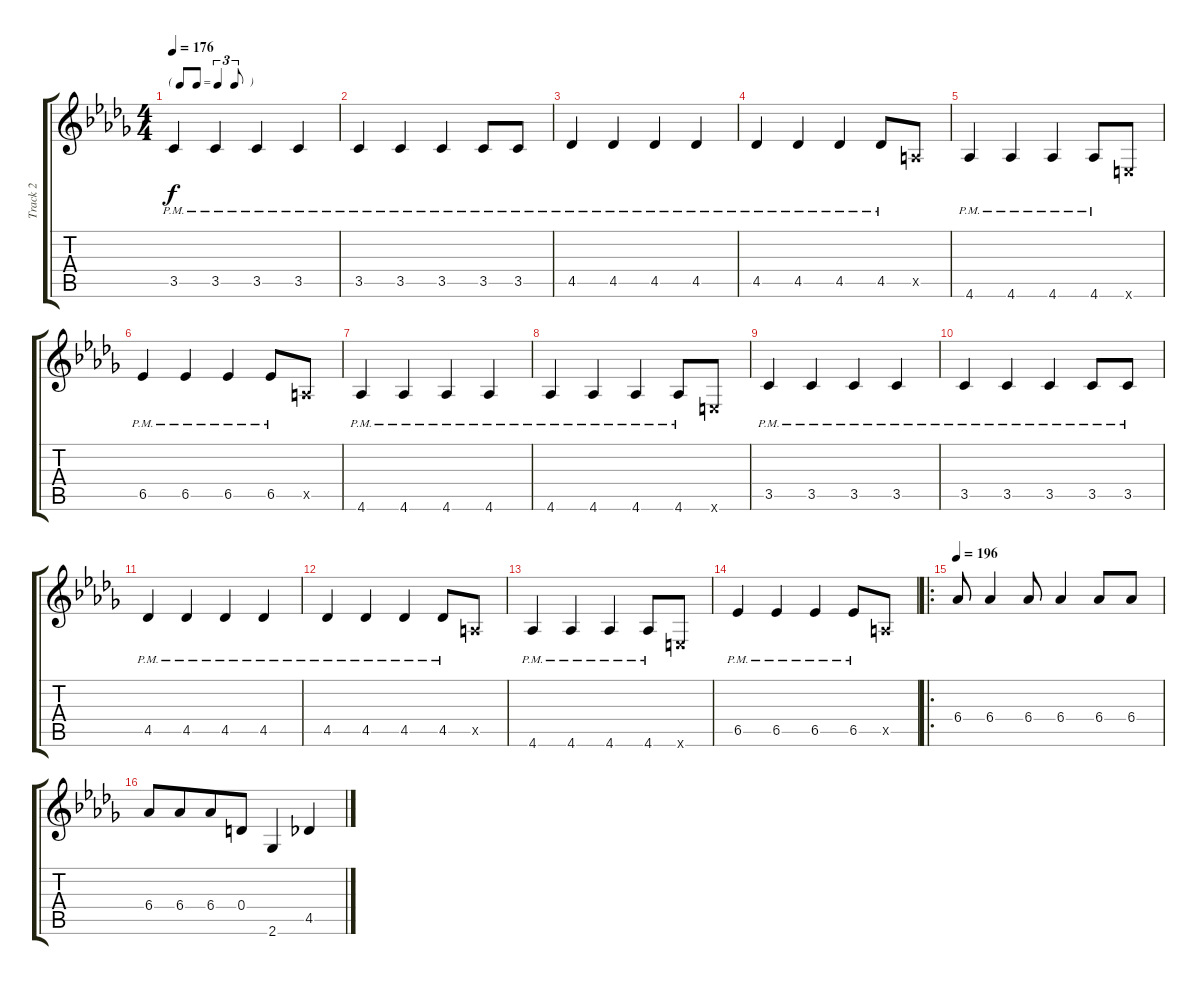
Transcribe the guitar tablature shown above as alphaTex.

\track ("Track 2" "Track 2") {instrument electricbasspick}
\staff {score tabs}
\tuning (E4 B3 G3 D3 A2 E2) {hide}
\ts (4 4)
\tf triplet8th
\tempo 176
\clef g2
\ks db
3.5{pm}.4{dy f} 3.5{pm}.4 3.5{pm}.4 3.5{pm}.4 |
3.5{pm}.4 3.5{pm}.4 3.5{pm}.4 3.5{pm}.8 3.5{pm}.8 |
4.5{pm}.4 4.5{pm}.4 4.5{pm}.4 4.5{pm}.4 |
4.5{pm}.4 4.5{pm}.4 4.5{pm}.4 4.5{pm}.8 0.5{x}.8 |
4.6{pm}.4 4.6{pm}.4 4.6{pm}.4 4.6{pm}.8 0.6{x}.8 |
6.5{pm}.4 6.5{pm}.4 6.5{pm}.4 6.5{pm}.8 0.5{x}.8 |
4.6{pm}.4 4.6{pm}.4 4.6{pm}.4 4.6{pm}.4 |
4.6{pm}.4 4.6{pm}.4 4.6{pm}.4 4.6{pm}.8 0.6{x}.8 |
3.5{pm}.4 3.5{pm}.4 3.5{pm}.4 3.5{pm}.4 |
3.5{pm}.4 3.5{pm}.4 3.5{pm}.4 3.5{pm}.8 3.5{pm}.8 |
4.5{pm}.4 4.5{pm}.4 4.5{pm}.4 4.5{pm}.4 |
4.5{pm}.4 4.5{pm}.4 4.5{pm}.4 4.5{pm}.8 0.5{x}.8 |
4.6{pm}.4 4.6{pm}.4 4.6{pm}.4 4.6{pm}.8 0.6{x}.8 |
6.5{pm}.4 6.5{pm}.4 6.5{pm}.4 6.5{pm}.8 0.5{x}.8 |
\ro
\tempo 196
6.4.8 6.4.4 6.4.8 6.4.4 6.4.8 6.4.8 |
6.4.8 6.4.8{beam merge} 6.4.8 0.4.8 2.6.4 4.5.4
